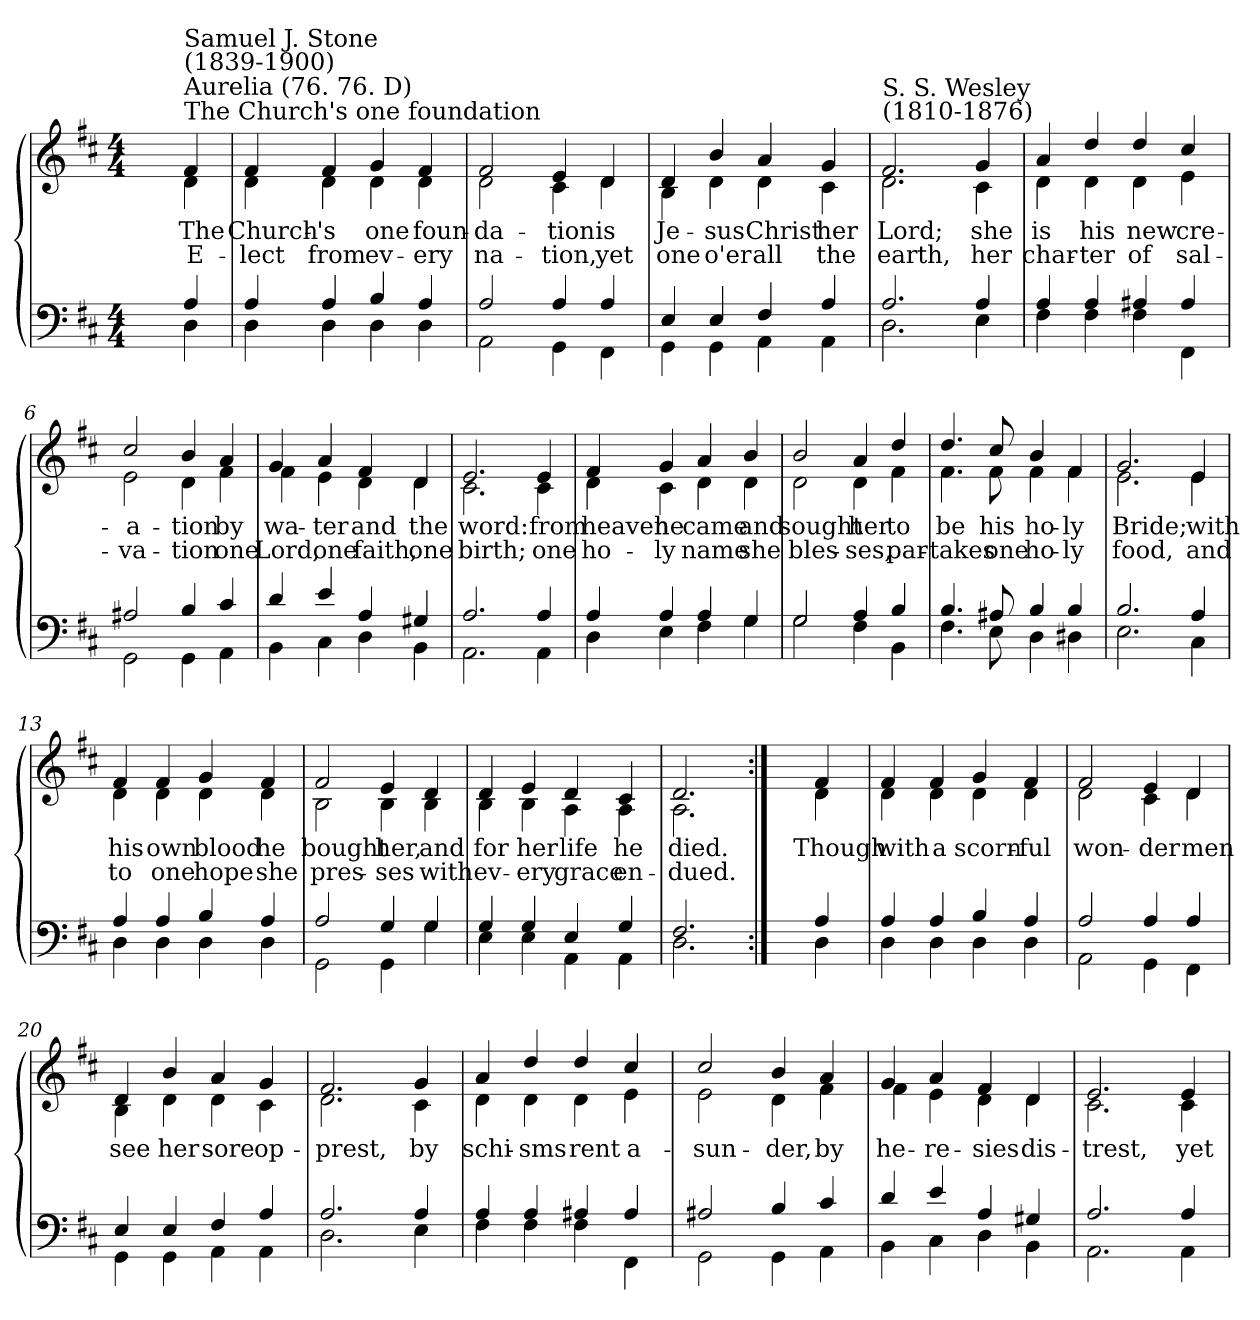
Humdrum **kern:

**kern	**kern	**text	**text
*part2	*part1	*part1	*part1
*staff2	*staff1	*staff1	*staff1
*clefF4	*clefG2	*	*
*k[f#c#]	*k[f#c#]	*	*
*D:	*D:	*	*
*M4/4	*M4/4	*	*
=	=	=	=
*^	*^	*	*
4ryy	4ryy	4ryy	4ryy	.	.
!	!	!LO:TX:a:t=The Church's one foundation	!	!	!
!	!	!LO:TX:a:t=Aurelia (76. 76. D)	!	!	!
!	!	!LO:TX:a:t=Samuel J. Stone\n(1839-1900)	!	!	!
!	!	!	!	!LO:LY:b	!LO:LY:b
4A/	4D\	4f#/	4d\	The	E-
=1	=1	=1	=1	=1	=1
!	!	!	!	!LO:LY:b	!LO:LY:b
4A/	4D\	4f#/	4d\	Church-	-lect
!	!	!	!	!LO:LY:b	!LO:LY:b
4A/	4D\	4f#/	4d\	-'s	from
!	!	!	!	!LO:LY:b	!LO:LY:b
4B/	4D\	4g/	4d\	one	ev-
!	!	!	!	!LO:LY:b	!LO:LY:b
4A/	4D\	4f#/	4d\	foun-	-ery
=2	=2	=2	=2	=2	=2
!	!	!	!	!LO:LY:b	!LO:LY:b
2A/	2AA\	2f#/	2d\	-da-	na-
!	!	!	!	!LO:LY:b	!LO:LY:b
4A/	4GG\	4e/	4c#\	-tion	-tion,
!	!	!	!	!LO:LY:b	!LO:LY:b
4A/	4FF#\	4d/	4d\	is	yet
=3	=3	=3	=3	=3	=3
!	!	!	!	!LO:LY:b	!LO:LY:b
4E/	4GG\	4d/	4B\	Je-	one
!	!	!	!	!LO:LY:b	!LO:LY:b
4E/	4GG\	4b/	4d\	-sus	o'er
!	!	!	!	!LO:LY:b	!LO:LY:b
4F#/	4AA\	4a/	4d\	Christ	all
!	!	!	!	!LO:LY:b	!LO:LY:b
4A/	4AA\	4g/	4c#\	her	the
=4	=4	=4	=4	=4	=4
!	!	!LO:TX:a:t=S. S. Wesley\n(1810-1876)	!	!	!
!	!	!	!	!LO:LY:b	!LO:LY:b
2.A/	2.D\	2.f#/	2.d\	Lord;	earth,
!	!	!	!	!LO:LY:b	!LO:LY:b
4A/	4E\	4g/	4c#\	she	her
=5	=5	=5	=5	=5	=5
!	!	!	!	!LO:LY:b	!LO:LY:b
4A/	4F#\	4a/	4d\	is	char-
!	!	!	!	!LO:LY:b	!LO:LY:b
4A/	4F#\	4dd/	4d\	his	-ter
!	!	!	!	!LO:LY:b	!LO:LY:b
4A#X/	4F#\	4dd/	4d\	new	of
!	!	!	!	!LO:LY:b	!LO:LY:b
4A#/	4FF#\	4cc#/	4e\	cre-	sal-
!!LO:LB:g=z	!!
=6	=6	=6	=6	=6	=6
!	!	!	!	!LO:LY:b	!LO:LY:b
2A#X/	2GG\	2cc#/	2e\	-a-	-va-
!	!	!	!	!LO:LY:b	!LO:LY:b
4B/	4GG\	4b/	4d\	-tion	-tion
!	!	!	!	!LO:LY:b	!LO:LY:b
4c#/	4AA\	4a/	4f#\	by	one
=7	=7	=7	=7	=7	=7
!	!	!	!	!LO:LY:b	!LO:LY:b
4d/	4BB\	4g/	4f#\	wa-	Lord,
!	!	!	!	!LO:LY:b	!LO:LY:b
4e/	4C#\	4a/	4e\	-ter	one
!	!	!	!	!LO:LY:b	!LO:LY:b
4A/	4D\	4f#/	4d\	and	faith,
!	!	!	!	!LO:LY:b	!LO:LY:b
4G#X/	4BB\	4d/	4d\	the	one
=8	=8	=8	=8	=8	=8
!	!	!	!	!LO:LY:b	!LO:LY:b
2.A/	2.AA\	2.e/	2.c#\	word:	birth;
!	!	!	!	!LO:LY:b	!LO:LY:b
4A/	4AA\	4e/	4c#\	from	one
=9	=9	=9	=9	=9	=9
!	!	!	!	!LO:LY:b	!LO:LY:b
4A/	4D\	4f#/	4d\	heaven	ho-
!	!	!	!	!LO:LY:b	!LO:LY:b
4A/	4E\	4g/	4c#\	he	-ly
!	!	!	!	!LO:LY:b	!LO:LY:b
4A/	4F#\	4a/	4d\	came	name
!	!	!	!	!LO:LY:b	!LO:LY:b
4G/	4G\	4b/	4d\	and	she
=10	=10	=10	=10	=10	=10
!	!	!	!	!LO:LY:b	!LO:LY:b
2G/	2G\	2b/	2d\	sought	bles-
!	!	!	!	!LO:LY:b	!LO:LY:b
4A/	4F#\	4a/	4d\	her	-ses,
!	!	!	!	!LO:LY:b	!LO:LY:b
4B/	4BB\	4dd/	4f#\	to	par-
!!LO:LB:g=z	!!
=11	=11	=11	=11	=11	=11
!	!	!	!	!LO:LY:b	!LO:LY:b
4.B/	4.F#\	4.dd/	4.f#\	be	-takes
!	!	!	!	!LO:LY:b	!LO:LY:b
8A#X/	8E\	8cc#/	8f#\	his	one
!	!	!	!	!LO:LY:b	!LO:LY:b
4B/	4D\	4b/	4f#\	ho-	ho-
!	!	!	!	!LO:LY:b	!LO:LY:b
4B/	4D#X\	4f#/	4f#\	-ly	-ly
=12	=12	=12	=12	=12	=12
!	!	!	!	!LO:LY:b	!LO:LY:b
2.B/	2.E\	2.g/	2.e\	Bride;	food,
!	!	!	!	!LO:LY:b	!LO:LY:b
4A/	4C#\	4e/	4e\	with	and
=13	=13	=13	=13	=13	=13
!	!	!	!	!LO:LY:b	!LO:LY:b
4A/	4D\	4f#/	4d\	his	to
!	!	!	!	!LO:LY:b	!LO:LY:b
4A/	4D\	4f#/	4d\	own	one
!	!	!	!	!LO:LY:b	!LO:LY:b
4B/	4D\	4g/	4d\	blood	hope
!	!	!	!	!LO:LY:b	!LO:LY:b
4A/	4D\	4f#/	4d\	he	she
=14	=14	=14	=14	=14	=14
!	!	!	!	!LO:LY:b	!LO:LY:b
2A/	2GG\	2f#/	2B\	bought	pres-
!	!	!	!	!LO:LY:b	!LO:LY:b
4G/	4GG\	4e/	4B\	her,	-ses
!	!	!	!	!LO:LY:b	!LO:LY:b
4G/	4G\	4d/	4B\	and	with
=15	=15	=15	=15	=15	=15
!	!	!	!	!LO:LY:b	!LO:LY:b
4G/	4E\	4d/	4B\	for	ev-
!	!	!	!	!LO:LY:b	!LO:LY:b
4G/	4E\	4e/	4B\	her	-ery
!	!	!	!	!LO:LY:b	!LO:LY:b
4E/	4AA\	4d/	4A\	life	grace
!	!	!	!	!LO:LY:b	!LO:LY:b
4G/	4AA\	4c#/	4A\	he	en-
=16	=16	=16	=16	=16	=16
!	!	!	!	!LO:LY:b	!LO:LY:b
2.F#/	2.D\	2.d/	2.A\	died.	-dued.
!!LO:LB:g=z	!!
=17:|!	=17:|!	=17:|!	=17:|!	=17:|!	=17:|!
4ryy	4ryy	4ryy	4ryy	.	.
!	!	!	!	!LO:LY:b	!
4A/	4D\	4f#/	4d\	Though	.
=18	=18	=18	=18	=18	=18
!	!	!	!	!LO:LY:b	!
4A/	4D\	4f#/	4d\	with	.
!	!	!	!	!LO:LY:b	!
4A/	4D\	4f#/	4d\	a	.
!	!	!	!	!LO:LY:b	!
4B/	4D\	4g/	4d\	scorn-	.
!	!	!	!	!LO:LY:b	!
4A/	4D\	4f#/	4d\	-ful	.
=19	=19	=19	=19	=19	=19
!	!	!	!	!LO:LY:b	!
2A/	2AA\	2f#/	2d\	won-	.
!	!	!	!	!LO:LY:b	!
4A/	4GG\	4e/	4c#\	-der	.
!	!	!	!	!LO:LY:b	!
4A/	4FF#\	4d/	4d\	men	.
=20	=20	=20	=20	=20	=20
!	!	!	!	!LO:LY:b	!
4E/	4GG\	4d/	4B\	see	.
!	!	!	!	!LO:LY:b	!
4E/	4GG\	4b/	4d\	her	.
!	!	!	!	!LO:LY:b	!
4F#/	4AA\	4a/	4d\	sore	.
!	!	!	!	!LO:LY:b	!
4A/	4AA\	4g/	4c#\	op-	.
=21	=21	=21	=21	=21	=21
!	!	!	!	!LO:LY:b	!
2.A/	2.D\	2.f#/	2.d\	-prest,	.
!	!	!	!	!LO:LY:b	!
4A/	4E\	4g/	4c#\	by	.
=22	=22	=22	=22	=22	=22
!	!	!	!	!LO:LY:b	!
4A/	4F#\	4a/	4d\	schi-	.
!	!	!	!	!LO:LY:b	!
4A/	4F#\	4dd/	4d\	-sms	.
!	!	!	!	!LO:LY:b	!
4A#X/	4F#\	4dd/	4d\	rent	.
!	!	!	!	!LO:LY:b	!
4A#/	4FF#\	4cc#/	4e\	a-	.
!!LO:LB:g=z	!!
=23	=23	=23	=23	=23	=23
!	!	!	!	!LO:LY:b	!
2A#X/	2GG\	2cc#/	2e\	-sun-	.
!	!	!	!	!LO:LY:b	!
4B/	4GG\	4b/	4d\	-der,	.
!	!	!	!	!LO:LY:b	!
4c#/	4AA\	4a/	4f#\	by	.
=24	=24	=24	=24	=24	=24
!	!	!	!	!LO:LY:b	!
4d/	4BB\	4g/	4f#\	he-	.
!	!	!	!	!LO:LY:b	!
4e/	4C#\	4a/	4e\	-re-	.
!	!	!	!	!LO:LY:b	!
4A/	4D\	4f#/	4d\	-sies	.
!	!	!	!	!LO:LY:b	!
4G#X/	4BB\	4d/	4d\	dis-	.
=25	=25	=25	=25	=25	=25
!	!	!	!	!LO:LY:b	!
2.A/	2.AA\	2.e/	2.c#\	-trest,	.
!	!	!	!	!LO:LY:b	!
4A/	4AA\	4e/	4c#\	yet	.
*v	*v	*	*	*	*
*	*v	*v	*	*
=	=	=	=
*-	*-	*-	*-
